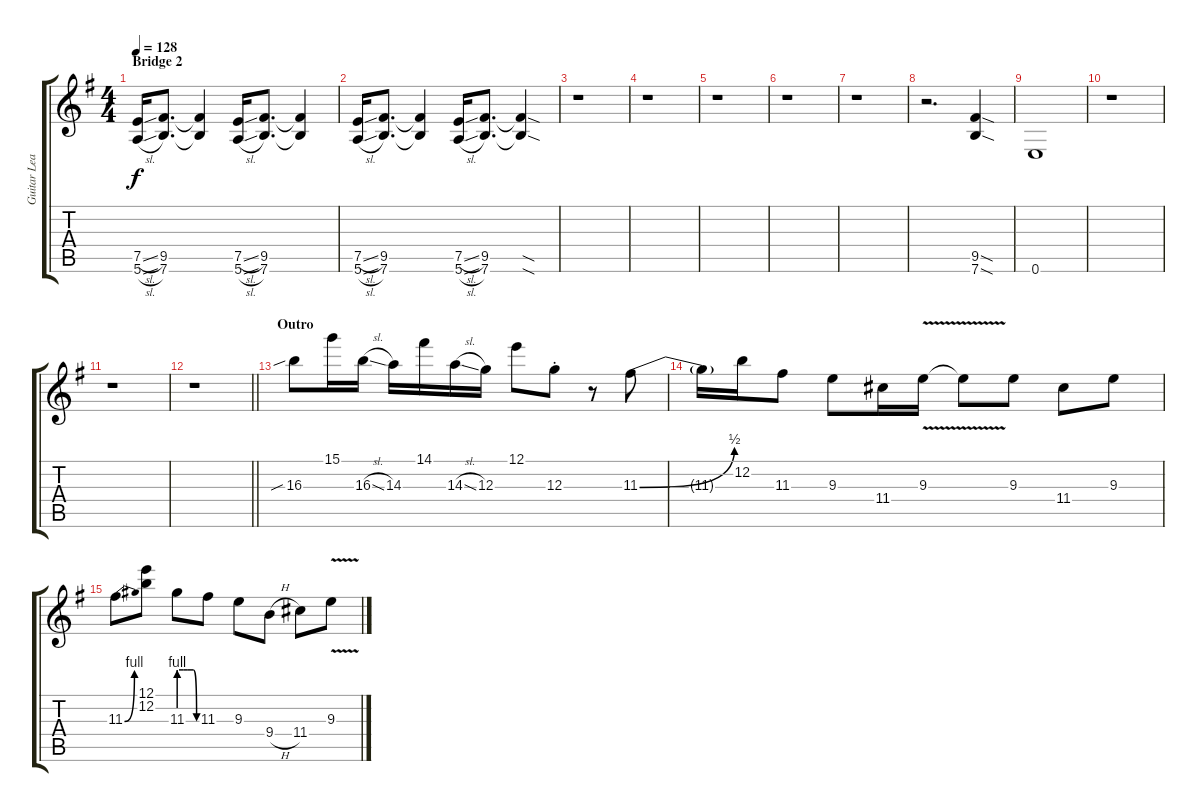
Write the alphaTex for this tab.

\track ("Guitar Lead" "Guitar Lea") {instrument overdrivenguitar}
\staff {score tabs}
\tuning (E4 B3 G3 D3 A2 E2) {hide}
\ts (4 4)
\section ("" "Bridge 2")
\tempo 128
\clef g2
\ks g
(7.5{sl} 5.6{sl}).16{dy f} (9.5 7.6).8{d} (9.5{t} 7.6{t}).4 (7.5{sl} 5.6{sl}).16 (9.5 7.6).8{d} (9.5{t} 7.6{t}).4 |
(7.5{sl} 5.6{sl}).16 (9.5 7.6).8{d} (9.5{t} 7.6{t}).4 (7.5{sl} 5.6{sl}).16 (9.5 7.6).8{d} (9.5{sod t} 7.6{sod t}).4 |
r.1 |
r.1 |
r.1 |
r.1 |
r.1 |
r.2{d} (9.5{sod} 7.6{sod}).4 |
0.6.1 |
r.1 |
r.1 |
\barLineRight lightlight
r.1 |
\section ("" "Outro")
16.3{sib}.8 15.1.16 16.3{sl}.16 14.3.16 14.1.16 14.3{sl}.16 12.3.16 12.1.8 12.3{st}.8 r.8 11.3{be (bend 0 0 60 2)}.8 |
11.3{t}.16 12.2.16 11.3.8 9.3.8 11.4.16 9.3{v}.16 9.3{v t}.8 9.3.8 11.4.8 9.3.8 |
11.3{be (bend 0 0 60 4)}.8 (12.1 12.2).8 11.3{be (custom 0 4 15 4 30 4 49 4 60 0)}.8 11.3.8 9.3.8 9.4{h}.8 11.4.8 9.3{v}.8
